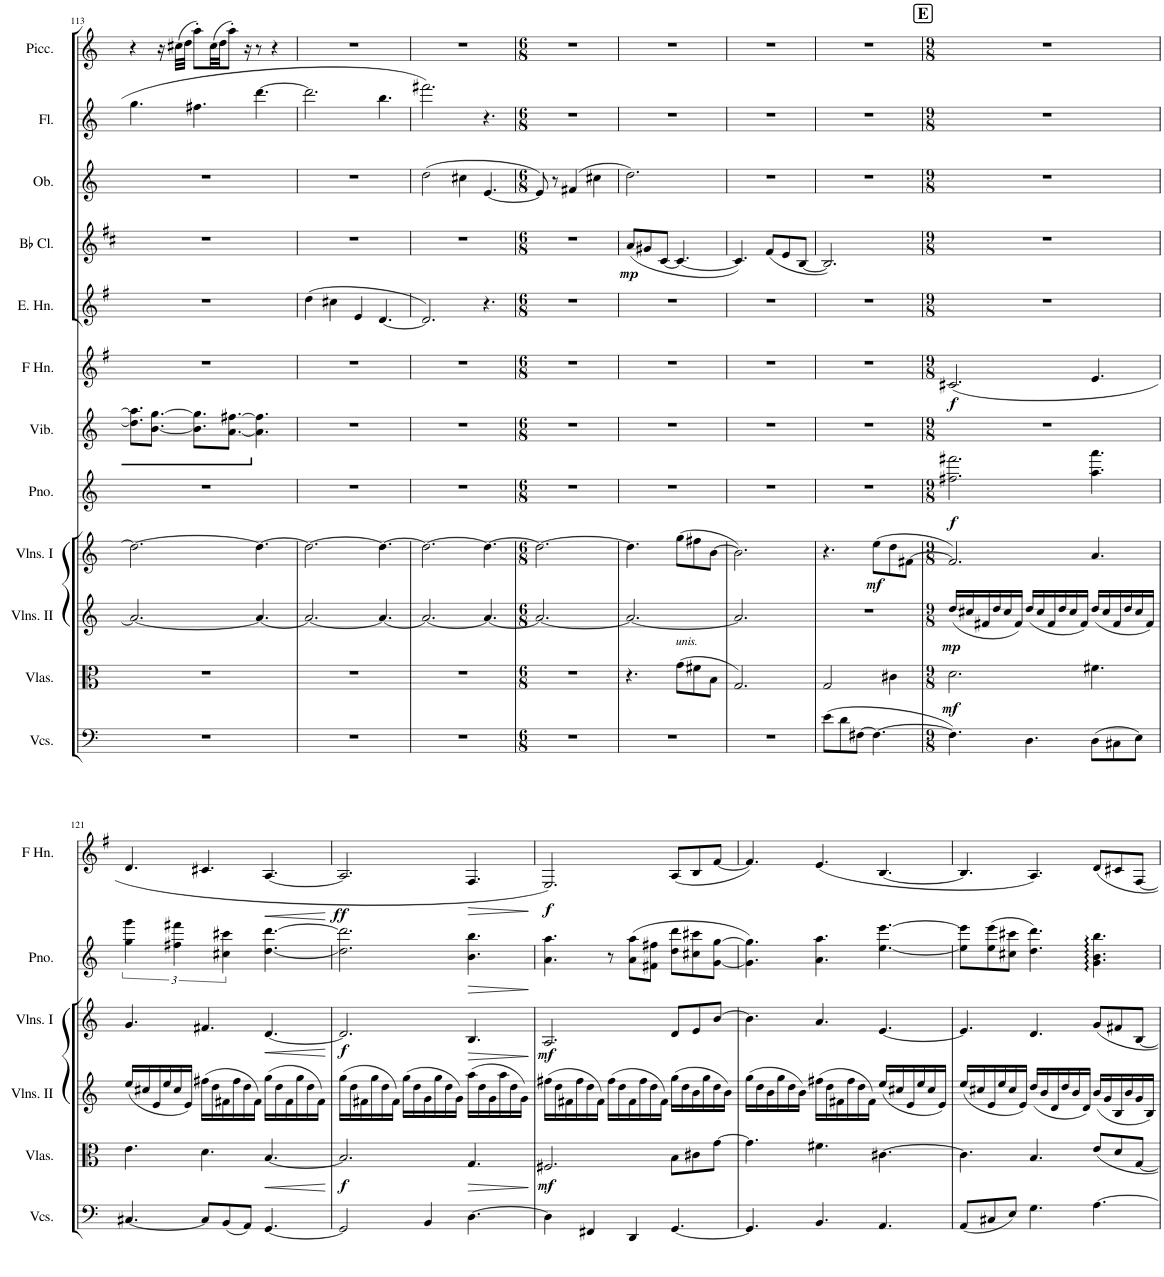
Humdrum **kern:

**kern	**kern	**dynam	**kern	**dynam	**kern	**dynam	**kern	**dynam	**kern	**kern	**dynam	**kern	**kern	**dynam	**kern	**kern	**kern
*part12	*part11	*part11	*part10	*part10	*part9	*part9	*part8	*part8	*part7	*part6	*part6	*part5	*part4	*part4	*part3	*part2	*part1
*staff12	*staff11	*staff11	*staff10	*staff10	*staff9	*staff9	*staff8	*staff8	*staff7	*staff6	*staff6	*staff5	*staff4	*staff4	*staff3	*staff2	*staff1
*I"Cellos	*I"Violas	*	*I"Violins II	*	*I"Violins I	*	*I"Piano	*	*I"Vibraphone	*I"2 Horn in F	*	*I"English Horn	*I"2 Bb Clarinet	*	*I"2 Oboe	*I"2 Flute	*I"Piccolo
*	*I'Vlas.	*	*I'Vlns. II	*	*I'Vlns. I	*	*I'Pno.	*	*I'Vib.	*	*	*I'E. Hn.	*I'Bb Cl.	*	*I'Ob.	*I'Fl.	*I'Picc.
!!LO:PB:g=z
*clefF4	*clefC3	*	*clefG2	*	*clefG2	*	*clefG2	*	*clefG2	*clefG2	*	*clefG2	*clefG2	*	*clefG2	*clefG2	*clefG2
*	*	*	*	*	*	*	*	*	*	*Trd4c7	*	*Trd4c7	*Trd1c2	*	*	*	*Trd-7c-12
*k[]	*k[]	*	*k[]	*	*k[]	*	*k[]	*	*k[]	*k[f#]	*	*k[f#]	*k[f#c#]	*	*k[]	*k[]	*k[]
*M9/8	*M9/8	*	*M9/8	*	*M9/8	*	*M9/8	*	*M9/8	*M9/8	*	*M9/8	*M9/8	*	*M9/8	*M9/8	*M9/8
=113	=113	=113	=113	=113	=113	=113	=113	=113	=113	=113	=113	=113	=113	=113	=113	=113	=113
8%9r	8%9r	.	2.a/_	.	2.dd\_	.	8%9r	.	8.dd\] 8.aa\]L	8%9r	.	8%9r	8%9r	.	8%9r	4.gg\	4r
.	.	.	.	.	.	.	.	.	[8.b\ [8.gg\J	.	.	.	.	.	.	.	.
.	.	.	.	.	.	.	.	.	.	.	.	.	.	.	.	.	16r
.	.	.	.	.	.	.	.	.	.	.	.	.	.	.	.	.	(32cc#X\LLL
.	.	.	.	.	.	.	.	.	.	.	.	.	.	.	.	.	32dd\JJJ
.	.	.	.	.	.	.	.	.	8.b\] 8.gg\]L	.	.	.	.	.	.	4.ff#X\	8aa'\L)
.	.	.	.	.	.	.	.	.	.	.	.	.	.	.	.	.	(32cc#\LL
.	.	.	.	.	.	.	.	.	.	.	.	.	.	.	.	.	32dd\JJ
.	.	.	.	.	.	.	.	.	[8.a\ [8.ff#X\J	.	.	.	.	.	.	.	8aa'\J)
.	.	.	.	.	.	.	.	.	.	.	.	.	.	.	.	.	16r
.	.	.	4.a/_	.	4.dd\_	.	.	.	4.a\] 4.ff#\]	.	.	.	.	.	.	[4.ddd\	8r
.	.	.	.	.	.	.	.	.	.	.	.	.	.	.	.	.	4r
=114	=114	=114	=114	=114	=114	=114	=114	=114	=114	=114	=114	=114	=114	=114	=114	=114	=114
8%9r	8%9r	.	2.a/_	.	2.dd\_	.	8%9r	.	8%9r	8%9r	.	(4dd\	8%9r	.	8%9r	2.ddd\]	8%9r
.	.	.	.	.	.	.	.	.	.	.	.	4cc#X\	.	.	.	.	.
.	.	.	.	.	.	.	.	.	.	.	.	4e/	.	.	.	.	.
.	.	.	4.a/_	.	4.dd\_	.	.	.	.	.	.	[4.d/	.	.	.	4.bb\	.
=115	=115	=115	=115	=115	=115	=115	=115	=115	=115	=115	=115	=115	=115	=115	=115	=115	=115
8%9r	8%9r	.	2.a/_	.	2.dd\_	.	8%9r	.	8%9r	8%9r	.	2.d/])	8%9r	.	(2dd\	2.fff#X\	8%9r
.	.	.	.	.	.	.	.	.	.	.	.	.	.	.	4cc#X\	.	.
.	.	.	4.a/_	.	4.dd\_	.	.	.	.	.	.	4.r	.	.	[4.e/	4.r	.
=116	=116	=116	=116	=116	=116	=116	=116	=116	=116	=116	=116	=116	=116	=116	=116	=116	=116
*M6/8	*M6/8	*	*M6/8	*	*M6/8	*	*M6/8	*	*M6/8	*M6/8	*	*M6/8	*M6/8	*	*M6/8	*M6/8	*M6/8
2.r	2.r	.	2.a/_	.	2.dd\_	.	2.r	.	2.r	2.r	.	2.r	2.r	.	8e/])	2.r	2.r
.	.	.	.	.	.	.	.	.	.	.	.	.	.	.	8r	.	.
.	.	.	.	.	.	.	.	.	.	.	.	.	.	.	(4f#X/	.	.
.	.	.	.	.	.	.	.	.	.	.	.	.	.	.	4cc#X\	.	.
=117	=117	=117	=117	=117	=117	=117	=117	=117	=117	=117	=117	=117	=117	=117	=117	=117	=117
!	!	!	!	!	!	!	!	!	!	!	!	!	!	!LO:DY:b	!	!	!
2.r	4.r	.	2.a/_	.	4.dd\]	.	2.r	.	2.r	2.r	.	2.r	(8a/L	mp	2.dd\)	2.r	2.r
.	.	.	.	.	.	.	.	.	.	.	.	.	8g#X/	.	.	.	.
.	.	.	.	.	.	.	.	.	.	.	.	.	[8c#/J	.	.	.	.
!	!LO:TX:a:i:t=unis.	!	!	!	!	!	!	!	!	!	!	!	!	!	!	!	!
.	(8g\L	.	.	.	(8gg\L	.	.	.	.	.	.	.	4.c#/_	.	.	.	.
.	8f#X\	.	.	.	8ff#X\	.	.	.	.	.	.	.	.	.	.	.	.
.	8B\J	.	.	.	[8b\J	.	.	.	.	.	.	.	.	.	.	.	.
=118	=118	=118	=118	=118	=118	=118	=118	=118	=118	=118	=118	=118	=118	=118	=118	=118	=118
2.r	2.G/)	.	2.a/]	.	2.b\])	.	2.r	.	2.r	2.r	.	2.r	4.c#/])	.	2.r	2.r	2.r
.	.	.	.	.	.	.	.	.	.	.	.	.	(8f#/L	.	.	.	.
.	.	.	.	.	.	.	.	.	.	.	.	.	8e/	.	.	.	.
.	.	.	.	.	.	.	.	.	.	.	.	.	[8B/J	.	.	.	.
=119	=119	=119	=119	=119	=119	=119	=119	=119	=119	=119	=119	=119	=119	=119	=119	=119	=119
(8e\L	2G/	.	2.r	.	4.r	.	2.r	.	2.r	2.r	.	2.r	2.B/])	.	2.r	2.r	2.r
8d\	.	.	.	.	.	.	.	.	.	.	.	.	.	.	.	.	.
[8F#X\J	.	.	.	.	.	.	.	.	.	.	.	.	.	.	.	.	.
!	!	!	!	!	!	!LO:DY:b	!	!	!	!	!	!	!	!	!	!	!
4.F#\_	.	.	.	.	(8ee\L	mf	.	.	.	.	.	.	.	.	.	.	.
.	4c#X\	.	.	.	8dd\	.	.	.	.	.	.	.	.	.	.	.	.
.	.	.	.	.	[8f#X\J	.	.	.	.	.	.	.	.	.	.	.	.
!!LO:REH:place=s1:a:B:cj:fs=14:t=E
=120	=120	=120	=120	=120	=120	=120	=120	=120	=120	=120	=120	=120	=120	=120	=120	=120	=120
*M9/8	*M9/8	*	*M9/8	*	*M9/8	*	*M9/8	*	*M9/8	*M9/8	*	*M9/8	*M9/8	*	*M9/8	*M9/8	*M9/8
!	!	!LO:DY:b	!	!LO:DY:b	!	!	!	!LO:DY:b	!	!	!LO:DY:b	!	!	!	!	!	!
4.F#\])	2.d\	mf	(16dd/LL	mp	2.f#/])	.	2.ff#X\ 2.fff#X\	f	8%9r	(2.c#X/	f	8%9r	8%9r	.	8%9r	8%9r	8%9r
.	.	.	16cc#X/	.	.	.	.	.	.	.	.	.	.	.	.	.	.
.	.	.	16f#X/	.	.	.	.	.	.	.	.	.	.	.	.	.	.
.	.	.	16dd/	.	.	.	.	.	.	.	.	.	.	.	.	.	.
.	.	.	16cc#/	.	.	.	.	.	.	.	.	.	.	.	.	.	.
.	.	.	16f#/JJ)	.	.	.	.	.	.	.	.	.	.	.	.	.	.
4.D\	.	.	(16dd/LL	.	.	.	.	.	.	.	.	.	.	.	.	.	.
.	.	.	16cc#/	.	.	.	.	.	.	.	.	.	.	.	.	.	.
.	.	.	16f#/	.	.	.	.	.	.	.	.	.	.	.	.	.	.
.	.	.	16dd/	.	.	.	.	.	.	.	.	.	.	.	.	.	.
.	.	.	16cc#/	.	.	.	.	.	.	.	.	.	.	.	.	.	.
.	.	.	16f#/JJ)	.	.	.	.	.	.	.	.	.	.	.	.	.	.
(8D\L	4.f#X\	.	(16dd/LL	.	4.a/	.	4.aa\ 4.aaa\	.	.	4.e/	.	.	.	.	.	.	.
.	.	.	16cc#/	.	.	.	.	.	.	.	.	.	.	.	.	.	.
8C#X\	.	.	16f#/	.	.	.	.	.	.	.	.	.	.	.	.	.	.
.	.	.	16dd/	.	.	.	.	.	.	.	.	.	.	.	.	.	.
8E\J)	.	.	16cc#/	.	.	.	.	.	.	.	.	.	.	.	.	.	.
.	.	.	16f#/JJ)	.	.	.	.	.	.	.	.	.	.	.	.	.	.
!!LO:LB:g=z
=121	=121	=121	=121	=121	=121	=121	=121	=121	=121	=121	=121	=121	=121	=121	=121	=121	=121
[4.C#X/	4.e\	.	(16ee/LL	.	4.g/	.	4gg\ 4ggg\	.	8%9r	4.d/	.	8%9r	8%9r	.	8%9r	8%9r	8%9r
.	.	.	16cc#X/	.	.	.	.	.	.	.	.	.	.	.	.	.	.
.	.	.	16e/	.	.	.	.	.	.	.	.	.	.	.	.	.	.
.	.	.	16ee/	.	.	.	.	.	.	.	.	.	.	.	.	.	.
.	.	.	16cc#/	.	.	.	4ff#X\ 4fff#X\	.	.	.	.	.	.	.	.	.	.
.	.	.	16e/JJ)	.	.	.	.	.	.	.	.	.	.	.	.	.	.
8C#/L]	4.d\	.	(16ff#X\LL	.	4.f#X/	.	.	.	.	4.c#X/	.	.	.	.	.	.	.
.	.	.	16dd\	.	.	.	.	.	.	.	.	.	.	.	.	.	.
(8BB/	.	.	16f#X\	.	.	.	4cc#X\ 4ccc#X\	.	.	.	.	.	.	.	.	.	.
.	.	.	16ff#\	.	.	.	.	.	.	.	.	.	.	.	.	.	.
8AA/J)	.	.	16dd\	.	.	.	.	.	.	.	.	.	.	.	.	.	.
.	.	.	16f#\JJ)	.	.	.	.	.	.	.	.	.	.	.	.	.	.
!	!	!LO:HP:b	!	!	!	!LO:HP:b	!	!	!	!	!LO:HP:b	!	!	!	!	!	!
[4.GG/	[4.B/	<	(16gg\LL	.	[4.d/	<	[4.dd\ [4.ddd\	.	.	[4.A/	<	.	.	.	.	.	.
.	.	.	16dd\	.	.	.	.	.	.	.	.	.	.	.	.	.	.
.	.	.	16f#\	.	.	.	.	.	.	.	.	.	.	.	.	.	.
.	.	.	16gg\	.	.	.	.	.	.	.	.	.	.	.	.	.	.
.	.	.	16dd\	.	.	.	.	.	.	.	.	.	.	.	.	.	.
.	.	.	16f#\JJ)	.	.	.	.	.	.	.	.	.	.	.	.	.	.
.	.	[	.	.	.	[	.	.	.	.	[	.	.	.	.	.	.
=122	=122	=122	=122	=122	=122	=122	=122	=122	=122	=122	=122	=122	=122	=122	=122	=122	=122
!	!	!LO:DY:b	!	!	!	!LO:DY:b	!	!	!	!	!LO:DY:b	!	!	!	!	!	!
2GG/]	2.B/]	f	(16gg\LL	.	2.d/]	f	2.dd\] 2.ddd\]	.	8%9r	2.A/]	ff	8%9r	8%9r	.	8%9r	8%9r	8%9r
.	.	.	16dd\	.	.	.	.	.	.	.	.	.	.	.	.	.	.
.	.	.	16f#X\	.	.	.	.	.	.	.	.	.	.	.	.	.	.
.	.	.	16gg\	.	.	.	.	.	.	.	.	.	.	.	.	.	.
.	.	.	16dd\	.	.	.	.	.	.	.	.	.	.	.	.	.	.
.	.	.	16f#\JJ)	.	.	.	.	.	.	.	.	.	.	.	.	.	.
.	.	.	(16gg\LL	.	.	.	.	.	.	.	.	.	.	.	.	.	.
.	.	.	16dd\	.	.	.	.	.	.	.	.	.	.	.	.	.	.
4BB/	.	.	16g\	.	.	.	.	.	.	.	.	.	.	.	.	.	.
.	.	.	16gg\	.	.	.	.	.	.	.	.	.	.	.	.	.	.
.	.	.	16dd\	.	.	.	.	.	.	.	.	.	.	.	.	.	.
.	.	.	16g\JJ)	.	.	.	.	.	.	.	.	.	.	.	.	.	.
!	!	!LO:HP:b	!	!	!	!LO:HP:b	!	!LO:HP:b	!	!	!LO:HP:b	!	!	!	!	!	!
[4.D\	4.G/	>	(16aa\LL	.	4.B/	>	4.b\ 4.bb\	>	.	4.F#/	>	.	.	.	.	.	.
.	.	.	16dd\	.	.	.	.	.	.	.	.	.	.	.	.	.	.
.	.	.	16g\	.	.	.	.	.	.	.	.	.	.	.	.	.	.
.	.	.	16aa\	.	.	.	.	.	.	.	.	.	.	.	.	.	.
.	.	.	16dd\	.	.	.	.	.	.	.	.	.	.	.	.	.	.
.	.	.	16g\JJ)	.	.	.	.	.	.	.	.	.	.	.	.	.	.
.	.	]	.	.	.	]	.	]	.	.	]	.	.	.	.	.	.
=123	=123	=123	=123	=123	=123	=123	=123	=123	=123	=123	=123	=123	=123	=123	=123	=123	=123
!	!	!LO:DY:b	!	!	!	!LO:DY:b	!	!	!	!	!LO:DY:b	!	!	!	!	!	!
4D\]	2.F#X/	mf	(16ff#X\LL	.	2.A/	mf	4.a\ 4.aa\	.	8%9r	2.E/)	f	8%9r	8%9r	.	8%9r	8%9r	8%9r
.	.	.	16dd\	.	.	.	.	.	.	.	.	.	.	.	.	.	.
.	.	.	16f#X\	.	.	.	.	.	.	.	.	.	.	.	.	.	.
.	.	.	16ff#\	.	.	.	.	.	.	.	.	.	.	.	.	.	.
4FF#X/	.	.	16dd\	.	.	.	.	.	.	.	.	.	.	.	.	.	.
.	.	.	16f#\JJ)	.	.	.	.	.	.	.	.	.	.	.	.	.	.
.	.	.	(16ff#\LL	.	.	.	8r	.	.	.	.	.	.	.	.	.	.
.	.	.	16dd\	.	.	.	.	.	.	.	.	.	.	.	.	.	.
4DD/	.	.	16f#\	.	.	.	(8a\ 8aa\L	.	.	.	.	.	.	.	.	.	.
.	.	.	16ff#\	.	.	.	.	.	.	.	.	.	.	.	.	.	.
.	.	.	16dd\	.	.	.	8f#X\ 8ff#X\J	.	.	.	.	.	.	.	.	.	.
.	.	.	16f#\JJ)	.	.	.	.	.	.	.	.	.	.	.	.	.	.
[4.GG/	8B\L	.	(16gg\LL	.	8d/L	.	8dd\ 8ddd\L	.	.	(8A/L	.	.	.	.	.	.	.
.	.	.	16dd\	.	.	.	.	.	.	.	.	.	.	.	.	.	.
.	8c#X\	.	16b\	.	8e/	.	8cc#X\ 8ccc#X\	.	.	8B/	.	.	.	.	.	.	.
.	.	.	16gg\	.	.	.	.	.	.	.	.	.	.	.	.	.	.
.	[8g\J	.	16dd\	.	[8b/J	.	[8g\ [8gg\J	.	.	[8f#/J	.	.	.	.	.	.	.
.	.	.	16b\JJ)	.	.	.	.	.	.	.	.	.	.	.	.	.	.
=124	=124	=124	=124	=124	=124	=124	=124	=124	=124	=124	=124	=124	=124	=124	=124	=124	=124
4.GG/]	4.g\]	.	(16gg\LL	.	4.b\]	.	4.g\] 4.gg\])	.	8%9r	4.f#/])	.	8%9r	8%9r	.	8%9r	8%9r	8%9r
.	.	.	16dd\	.	.	.	.	.	.	.	.	.	.	.	.	.	.
.	.	.	16b\	.	.	.	.	.	.	.	.	.	.	.	.	.	.
.	.	.	16gg\	.	.	.	.	.	.	.	.	.	.	.	.	.	.
.	.	.	16dd\	.	.	.	.	.	.	.	.	.	.	.	.	.	.
.	.	.	16b\JJ)	.	.	.	.	.	.	.	.	.	.	.	.	.	.
4.BB/	4.f#X\	.	(16ff#X\LL	.	4.a/	.	4.a\ 4.aa\	.	.	(4.e/	.	.	.	.	.	.	.
.	.	.	16dd\	.	.	.	.	.	.	.	.	.	.	.	.	.	.
.	.	.	16f#X\	.	.	.	.	.	.	.	.	.	.	.	.	.	.
.	.	.	16ff#\	.	.	.	.	.	.	.	.	.	.	.	.	.	.
.	.	.	16dd\	.	.	.	.	.	.	.	.	.	.	.	.	.	.
.	.	.	16f#\JJ)	.	.	.	.	.	.	.	.	.	.	.	.	.	.
4.AA/	[4.c#X\	.	(16ee/LL	.	[4.e/	.	[4.ee\ [4.eee\	.	.	[4.B/	.	.	.	.	.	.	.
.	.	.	16cc#X/	.	.	.	.	.	.	.	.	.	.	.	.	.	.
.	.	.	16e/	.	.	.	.	.	.	.	.	.	.	.	.	.	.
.	.	.	16ee/	.	.	.	.	.	.	.	.	.	.	.	.	.	.
.	.	.	16cc#/	.	.	.	.	.	.	.	.	.	.	.	.	.	.
.	.	.	16e/JJ)	.	.	.	.	.	.	.	.	.	.	.	.	.	.
=125	=125	=125	=125	=125	=125	=125	=125	=125	=125	=125	=125	=125	=125	=125	=125	=125	=125
(8AA/L	4.c#\]	.	(16ee/LL	.	4.e/]	.	8ee\] 8eee\]L	.	8%9r	4.B/]	.	8%9r	8%9r	.	8%9r	8%9r	8%9r
.	.	.	16cc#X/	.	.	.	.	.	.	.	.	.	.	.	.	.	.
8C#X/	.	.	16e/	.	.	.	(8ee\ 8eee\	.	.	.	.	.	.	.	.	.	.
.	.	.	16ee/	.	.	.	.	.	.	.	.	.	.	.	.	.	.
8E/J)	.	.	16cc#/	.	.	.	8cc#X\ 8ccc#X\J	.	.	.	.	.	.	.	.	.	.
.	.	.	16e/JJ)	.	.	.	.	.	.	.	.	.	.	.	.	.	.
4.G\	4.B/	.	(16dd/LL	.	4.d/	.	4.dd\ 4.ddd\)	.	.	4.A/)	.	.	.	.	.	.	.
.	.	.	16b/	.	.	.	.	.	.	.	.	.	.	.	.	.	.
.	.	.	16d/	.	.	.	.	.	.	.	.	.	.	.	.	.	.
.	.	.	16dd/	.	.	.	.	.	.	.	.	.	.	.	.	.	.
.	.	.	16b/	.	.	.	.	.	.	.	.	.	.	.	.	.	.
.	.	.	16d/JJ)	.	.	.	.	.	.	.	.	.	.	.	.	.	.
[4.A\	8e/L	.	(16b/LL	.	8g/L	.	4.g\ 4.b\ 4.bb\	.	.	8d/L	.	.	.	.	.	.	.
.	.	.	16g/	.	.	.	.	.	.	.	.	.	.	.	.	.	.
.	8d/	.	16B/	.	8f#X/	.	.	.	.	8c#X/	.	.	.	.	.	.	.
.	.	.	16b/	.	.	.	.	.	.	.	.	.	.	.	.	.	.
.	[8G/J	.	16g/	.	[8B/J	.	.	.	.	[8F#/J	.	.	.	.	.	.	.
.	.	.	16B/JJ)	.	.	.	.	.	.	.	.	.	.	.	.	.	.
=	=	=	=	=	=	=	=	=	=	=	=	=	=	=	=	=	=
*-	*-	*-	*-	*-	*-	*-	*-	*-	*-	*-	*-	*-	*-	*-	*-	*-	*-
